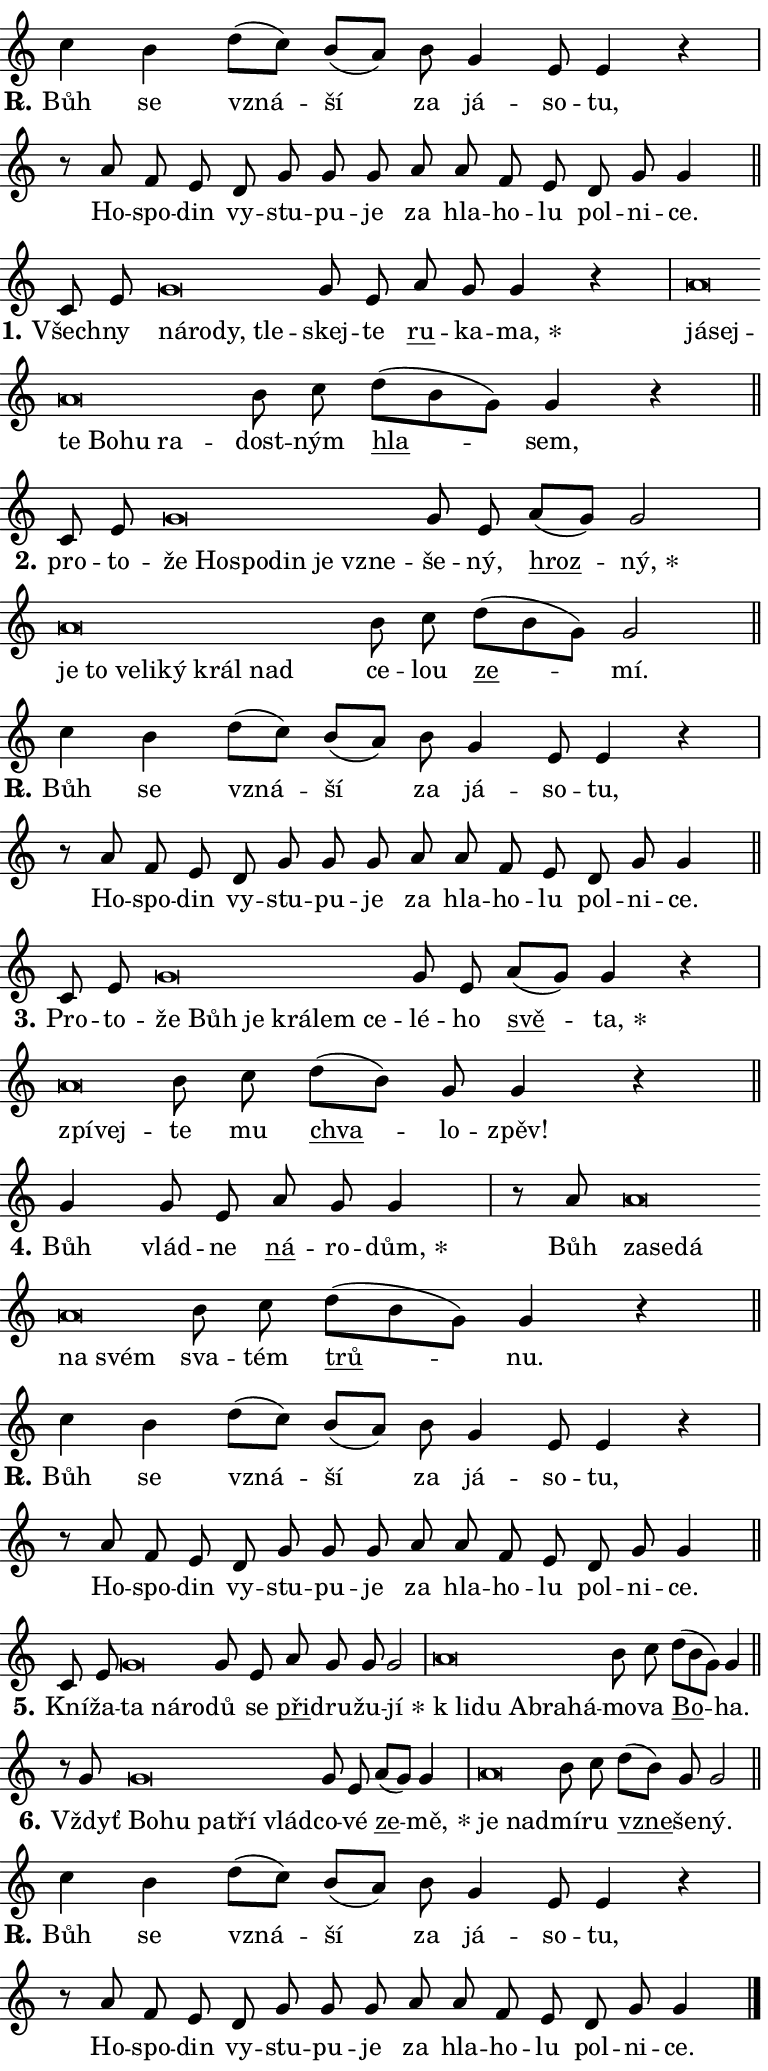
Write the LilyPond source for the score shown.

\version "2.24.0"
\header { tagline = "" }
\paper {
  indent = 0\cm
  top-margin = 0\cm
  right-margin = 0.13\cm % to fit lyric hyphens
  bottom-margin = 0\cm
  left-margin = 0\cm
  paper-width = 13\cm
  page-breaking = #ly:one-page-breaking
  system-system-spacing.basic-distance = #11
  score-system-spacing.basic-distance = #11
  ragged-last = ##f
}


%% Author: Thomas Morley
%% https://lists.gnu.org/archive/html/lilypond-user/2020-05/msg00002.html
#(define (line-position grob)
"Returns position of @var[grob} in current system:
   @code{'start}, if at first time-step
   @code{'end}, if at last time-step
   @code{'middle} otherwise
"
  (let* ((col (ly:item-get-column grob))
         (ln (ly:grob-object col 'left-neighbor))
         (rn (ly:grob-object col 'right-neighbor))
         (col-to-check-left (if (ly:grob? ln) ln col))
         (col-to-check-right (if (ly:grob? rn) rn col))
         (break-dir-left
           (and
             (ly:grob-property col-to-check-left 'non-musical #f)
             (ly:item-break-dir col-to-check-left)))
         (break-dir-right
           (and
             (ly:grob-property col-to-check-right 'non-musical #f)
             (ly:item-break-dir col-to-check-right))))
        (cond ((eqv? 1 break-dir-left) 'start)
              ((eqv? -1 break-dir-right) 'end)
              (else 'middle))))

#(define (tranparent-at-line-position vctor)
  (lambda (grob)
  "Relying on @code{line-position} select the relevant enry from @var{vctor}.
Used to determine transparency,"
    (case (line-position grob)
      ((end) (not (vector-ref vctor 0)))
      ((middle) (not (vector-ref vctor 1)))
      ((start) (not (vector-ref vctor 2))))))

noteHeadBreakVisibility =
#(define-music-function (break-visibility)(vector?)
"Makes @code{NoteHead}s transparent relying on @var{break-visibility}"
#{
  \override NoteHead.transparent =
    #(tranparent-at-line-position break-visibility)
#})

#(define delete-ledgers-for-transparent-note-heads
  (lambda (grob)
    "Reads whether a @code{NoteHead} is transparent.
If so this @code{NoteHead} is removed from @code{'note-heads} from
@var{grob}, which is supposed to be @code{LedgerLineSpanner}.
As a result ledgers are not printed for this @code{NoteHead}"
    (let* ((nhds-array (ly:grob-object grob 'note-heads))
           (nhds-list
             (if (ly:grob-array? nhds-array)
                 (ly:grob-array->list nhds-array)
                 '()))
           ;; Relies on the transparent-property being done before
           ;; Staff.LedgerLineSpanner.after-line-breaking is executed.
           ;; This is fragile ...
           (to-keep
             (remove
               (lambda (nhd)
                 (ly:grob-property nhd 'transparent #f))
               nhds-list)))
      ;; TODO find a better method to iterate over grob-arrays, similiar
      ;; to filter/remove etc for lists
      ;; For now rebuilt from scratch
      (set! (ly:grob-object grob 'note-heads)  '())
      (for-each
        (lambda (nhd)
          (ly:pointer-group-interface::add-grob grob 'note-heads nhd))
        to-keep))))

squashNotes = {
  \override NoteHead.X-extent = #'(-0.2 . 0.2)
  \override NoteHead.Y-extent = #'(-0.75 . 0)
  \override NoteHead.stencil =
    #(lambda (grob)
       (let ((pos (ly:grob-property grob 'staff-position)))
         (begin
           (if (< pos -7) (display "ERROR: Lower brevis then expected\n") (display ""))
           (if (<= pos -6) ly:text-interface::print ly:note-head::print))))
}
unSquashNotes = {
  \revert NoteHead.X-extent
  \revert NoteHead.Y-extent
  \revert NoteHead.stencil
}

hideNotes = \noteHeadBreakVisibility #begin-of-line-visible
unHideNotes = \noteHeadBreakVisibility #all-visible

% work-around for resetting accidentals
% https://lilypond.org/doc/v2.23/Documentation/notation/displaying-rhythms#unmetered-music
cadenzaMeasure = {
  \cadenzaOff
  \partial 1024 s1024
  \cadenzaOn
}

#(define-markup-command (accent layout props text) (markup?)
  "Underline accented syllable"
  (interpret-markup layout props
    #{\markup \override #'(offset . 4.3) \underline { #text }#}))

responsum = \markup \concat {
  "R" \hspace #-1.05 \path #0.1 #'((moveto 0 0.07) (lineto 0.9 0.8)) \hspace #0.05 "."
}

spaceSize = #0.6828661417322834 % exact space size for TeX Gyre Schola

\layout {
  \context {
    \Staff
    \remove "Time_signature_engraver"
    \override LedgerLineSpanner.after-line-breaking = #delete-ledgers-for-transparent-note-heads
  }
  \context {
    \Lyrics {
      \override LyricSpace.minimum-distance = \spaceSize
      \override LyricText.font-name = #"TeX Gyre Schola"
      \override LyricText.font-size = 1
      \override StanzaNumber.font-name = #"TeX Gyre Schola Bold"
      \override StanzaNumber.font-size = 1
    }
  }
  \context {
    \Score 
    \override NoteHead.text =
      #(lambda (grob) 
        (let ((pos (ly:grob-property grob 'staff-position)))
          #{\markup {
            \combine
              \halign #-0.55 \raise #(if (= pos -6) 0 0.5) \override #'(thickness . 2) \draw-line #'(3.2 . 0)
              \musicglyph "noteheads.sM1"
          }#}))
  }
}

% magnetic-lyrics.ily
%
%   written by
%     Jean Abou Samra <jean@abou-samra.fr>
%     Werner Lemberg <wl@gnu.org>
%
%   adapted by
%     Jiri Hon <jiri.hon@gmail.com>
%
% Version 2022-Apr-15

% https://www.mail-archive.com/lilypond-user@gnu.org/msg149350.html

#(define (Left_hyphen_pointer_engraver context)
   "Collect syllable-hyphen-syllable occurrences in lyrics and store
them in properties.  This engraver only looks to the left.  For
example, if the lyrics input is @code{foo -- bar}, it does the
following.

@itemize @bullet
@item
Set the @code{text} property of the @code{LyricHyphen} grob between
@q{foo} and @q{bar} to @code{foo}.

@item
Set the @code{left-hyphen} property of the @code{LyricText} grob with
text @q{foo} to the @code{LyricHyphen} grob between @q{foo} and
@q{bar}.
@end itemize

Use this auxiliary engraver in combination with the
@code{lyric-@/text::@/apply-@/magnetic-@/offset!} hook."
   (let ((hyphen #f)
         (text #f))
     (make-engraver
      (acknowledgers
       ((lyric-syllable-interface engraver grob source-engraver)
        (set! text grob)))
      (end-acknowledgers
       ((lyric-hyphen-interface engraver grob source-engraver)
        ;(when (not (grob::has-interface grob 'lyric-space-interface))
          (set! hyphen grob)));)
      ((stop-translation-timestep engraver)
       (when (and text hyphen)
         (ly:grob-set-object! text 'left-hyphen hyphen))
       (set! text #f)
       (set! hyphen #f)))))

#(define (lyric-text::apply-magnetic-offset! grob)
   "If the space between two syllables is less than the value in
property @code{LyricText@/.details@/.squash-threshold}, move the right
syllable to the left so that it gets concatenated with the left
syllable.

Use this function as a hook for
@code{LyricText@/.after-@/line-@/breaking} if the
@code{Left_@/hyphen_@/pointer_@/engraver} is active."
   (let ((hyphen (ly:grob-object grob 'left-hyphen #f)))
     (when hyphen
       (let ((left-text (ly:spanner-bound hyphen LEFT)))
         (when (grob::has-interface left-text 'lyric-syllable-interface)
           (let* ((common (ly:grob-common-refpoint grob left-text X))
                  (this-x-ext (ly:grob-extent grob common X))
                  (left-x-ext
                   (begin
                     ;; Trigger magnetism for left-text.
                     (ly:grob-property left-text 'after-line-breaking)
                     (ly:grob-extent left-text common X)))
                  ;; `delta` is the gap width between two syllables.
                  (delta (- (interval-start this-x-ext)
                            (interval-end left-x-ext)))
                  (details (ly:grob-property grob 'details))
                  (threshold (assoc-get 'squash-threshold details 0.2)))
             (when (< delta threshold)
               (let* (;; We have to manipulate the input text so that
                      ;; ligatures crossing syllable boundaries are not
                      ;; disabled.  For languages based on the Latin
                      ;; script this is essentially a beautification.
                      ;; However, for non-Western scripts it can be a
                      ;; necessity.
                      (lt (ly:grob-property left-text 'text))
                      (rt (ly:grob-property grob 'text))
                      (is-space (grob::has-interface hyphen 'lyric-space-interface))
                      (space (if is-space " " ""))
                      (extra-delta (if is-space spaceSize 0))
                      ;; Append new syllable.
                      (ltrt-space (if (and (string? lt) (string? rt))
                                (string-append lt space rt)
                                (make-concat-markup (list lt space rt))))
                      ;; Right-align `ltrt` to the right side.
                      (ltrt-space-markup (grob-interpret-markup
                               grob
                               (make-translate-markup
                                (cons (interval-length this-x-ext) 0)
                                (make-right-align-markup ltrt-space)))))
                 (begin
                   ;; Don't print `left-text`.
                   (ly:grob-set-property! left-text 'stencil #f)
                   ;; Set text and stencil (which holds all collected
                   ;; syllables so far) and shift it to the left.
                   (ly:grob-set-property! grob 'text ltrt-space)
                   (ly:grob-set-property! grob 'stencil ltrt-space-markup)
                   (ly:grob-translate-axis! grob (- (- delta extra-delta)) X))))))))))


#(define (lyric-hyphen::displace-bounds-first grob)
   ;; Make very sure this callback isn't triggered too early.
   (let ((left (ly:spanner-bound grob LEFT))
         (right (ly:spanner-bound grob RIGHT)))
     (ly:grob-property left 'after-line-breaking)
     (ly:grob-property right 'after-line-breaking)
     (ly:lyric-hyphen::print grob)))

squashThreshold = #0.4

\layout {
  \context {
    \Lyrics
    \consists #Left_hyphen_pointer_engraver
    \override LyricText.after-line-breaking =
      #lyric-text::apply-magnetic-offset!
    \override LyricHyphen.stencil = #lyric-hyphen::displace-bounds-first
    \override LyricText.details.squash-threshold = \squashThreshold
    \override LyricHyphen.minimum-distance = 0
    \override LyricHyphen.minimum-length = \squashThreshold
  }
}

squashText = \override LyricText.details.squash-threshold = 9999
unSquashText = \override LyricText.details.squash-threshold = \squashThreshold

leftText = \override LyricText.self-alignment-X = #LEFT
unLeftText = \revert LyricText.self-alignment-X

starOffset = #(lambda (grob) 
                (let ((x_offset (ly:self-alignment-interface::aligned-on-x-parent grob)))
                  (if (= x_offset 0) 0 (+ x_offset 1.2))))

star = #(define-music-function (syllable)(string?)
"Append star separator at the end of a syllable"
#{
  \once \override LyricText.X-offset = #starOffset
  \lyricmode { \markup {
    #syllable
    \override #'((font-name . "TeX Gyre Schola Bold")) \hspace #0.2 \lower #0.65 \larger "*"
  } }
#})

starAccent = #(define-music-function (syllable)(string?)
"Append star separator at the end of a syllable and make accent"
#{
  \once \override LyricText.X-offset = #starOffset
  \lyricmode { \markup {
    \accent #syllable
    \override #'((font-name . "TeX Gyre Schola Bold")) \hspace #0.2 \lower #0.65 \larger "*"
  } }
#})

breath = #(define-music-function (syllable)(string?)
"Append breathing indicator at the end of a syllable"
#{
  \lyricmode { \markup { #syllable "+" } }
#})

optionalBreath = #(define-music-function (syllable)(string?)
"Append optional breathing indicator at the end of a syllable"
#{
  \lyricmode { \markup { #syllable "(+)" } }
#})


\score {
    <<
        \new Voice = "melody" { \cadenzaOn \key c \major \relative { c''4 b d8[( c)] b[( a)] \bar "" b g4 e8 e4 r \cadenzaMeasure \bar "|" r8 a f e \bar "" d g g g \bar "" a a f e d g g4 \cadenzaMeasure \bar "||" \break } }
        \new Lyrics \lyricsto "melody" { \lyricmode { \set stanza = \responsum
Bůh se vzná -- ší za já -- so -- tu, Ho -- spo -- din vy -- stu -- pu -- je za hla -- ho -- lu pol -- ni -- ce. } }
    >>
    \layout {}
}

\score {
    <<
        \new Voice = "melody" { \cadenzaOn \key c \major \relative { c'8 e \bar "" \squashNotes g\breve*1/16 \hideNotes \breve*1/16 \bar "" \breve*1/16 \breve*1/16 \bar "" \unHideNotes \unSquashNotes g8 e \bar "" a g g4 r \cadenzaMeasure \bar "|" \squashNotes a\breve*1/16 \hideNotes \breve*1/16 \bar "" \breve*1/16 \bar "" \breve*1/16 \bar "" \breve*1/16 \breve*1/16 \bar "" \unHideNotes \unSquashNotes b8 c \bar "" d[( b g)] g4 r \cadenzaMeasure \bar "||" \break } }
        \new Lyrics \lyricsto "melody" { \lyricmode { \set stanza = "1."
Všech -- ny \leftText ná -- \squashText ro -- dy, tle -- \unLeftText \unSquashText skej -- te \markup \accent ru -- ka -- \star ma, \leftText já -- \squashText sej -- te Bo -- hu ra -- \unLeftText \unSquashText dost -- ným \markup \accent hla -- sem, } }
    >>
    \layout {}
}

\score {
    <<
        \new Voice = "melody" { \cadenzaOn \key c \major \relative { c'8 e \bar "" \squashNotes g\breve*1/16 \hideNotes \breve*1/16 \bar "" \breve*1/16 \bar "" \breve*1/16 \bar "" \breve*1/16 \breve*1/16 \bar "" \unHideNotes \unSquashNotes g8 e \bar "" a[( g)] g2 \cadenzaMeasure \bar "|" \squashNotes a\breve*1/16 \hideNotes \breve*1/16 \bar "" \breve*1/16 \bar "" \breve*1/16 \bar "" \breve*1/16 \bar "" \breve*1/16 \breve*1/16 \bar "" \unHideNotes \unSquashNotes b8 c \bar "" d[( b g)] g2 \cadenzaMeasure \bar "||" \break } }
        \new Lyrics \lyricsto "melody" { \lyricmode { \set stanza = "2."
pro -- to -- \leftText že \squashText Ho -- spo -- din je vzne -- \unLeftText \unSquashText še -- ný, \markup \accent hroz -- \star ný, \leftText je \squashText to ve -- li -- ký král nad \unLeftText \unSquashText ce -- lou \markup \accent ze -- mí. } }
    >>
    \layout {}
}

\score {
    <<
        \new Voice = "melody" { \cadenzaOn \key c \major \relative { c''4 b d8[( c)] b[( a)] \bar "" b g4 e8 e4 r \cadenzaMeasure \bar "|" r8 a f e \bar "" d g g g \bar "" a a f e d g g4 \cadenzaMeasure \bar "||" \break } }
        \new Lyrics \lyricsto "melody" { \lyricmode { \set stanza = \responsum
Bůh se vzná -- ší za já -- so -- tu, Ho -- spo -- din vy -- stu -- pu -- je za hla -- ho -- lu pol -- ni -- ce. } }
    >>
    \layout {}
}

\score {
    <<
        \new Voice = "melody" { \cadenzaOn \key c \major \relative { c'8 e \bar "" \squashNotes g\breve*1/16 \hideNotes \breve*1/16 \bar "" \breve*1/16 \bar "" \breve*1/16 \bar "" \breve*1/16 \breve*1/16 \bar "" \unHideNotes \unSquashNotes g8 e \bar "" a[( g)] g4 r \cadenzaMeasure \bar "|" \squashNotes a\breve*1/16 \hideNotes \breve*1/16 \bar "" \unHideNotes \unSquashNotes b8 c \bar "" d[( b)] g g4 r \cadenzaMeasure \bar "||" \break } }
        \new Lyrics \lyricsto "melody" { \lyricmode { \set stanza = "3."
Pro -- to -- \leftText že \squashText Bůh je krá -- lem ce -- \unLeftText \unSquashText lé -- ho \markup \accent svě -- \star ta, \leftText zpí -- \squashText vej -- \unLeftText \unSquashText te mu \markup \accent chva -- lo -- zpěv! } }
    >>
    \layout {}
}

\score {
    <<
        \new Voice = "melody" { \cadenzaOn \key c \major \relative { g'4 g8 e \bar "" a g g4 \cadenzaMeasure \bar "|" r8 a8 \squashNotes a\breve*1/16 \hideNotes \breve*1/16 \bar "" \breve*1/16 \bar "" \breve*1/16 \breve*1/16 \bar "" \unHideNotes \unSquashNotes b8 c \bar "" d[( b g)] g4 r \cadenzaMeasure \bar "||" \break } }
        \new Lyrics \lyricsto "melody" { \lyricmode { \set stanza = "4."
Bůh vlád -- ne \markup \accent ná -- ro -- \star dům, Bůh \leftText za -- \squashText se -- dá na svém \unLeftText \unSquashText sva -- tém \markup \accent trů -- nu. } }
    >>
    \layout {}
}

\score {
    <<
        \new Voice = "melody" { \cadenzaOn \key c \major \relative { c''4 b d8[( c)] b[( a)] \bar "" b g4 e8 e4 r \cadenzaMeasure \bar "|" r8 a f e \bar "" d g g g \bar "" a a f e d g g4 \cadenzaMeasure \bar "||" \break } }
        \new Lyrics \lyricsto "melody" { \lyricmode { \set stanza = \responsum
Bůh se vzná -- ší za já -- so -- tu, Ho -- spo -- din vy -- stu -- pu -- je za hla -- ho -- lu pol -- ni -- ce. } }
    >>
    \layout {}
}

\score {
    <<
        \new Voice = "melody" { \cadenzaOn \key c \major \relative { c'8 e \bar "" \squashNotes g\breve*1/16 \hideNotes \breve*1/16 \breve*1/16 \bar "" \unHideNotes \unSquashNotes g8 e \bar "" a g g g2 \cadenzaMeasure \bar "|" \squashNotes a\breve*1/16 \hideNotes \breve*1/16 \bar "" \breve*1/16 \bar "" \breve*1/16 \breve*1/16 \bar "" \unHideNotes \unSquashNotes b8 c \bar "" d[( b g)] g4 \cadenzaMeasure \bar "||" \break } }
        \new Lyrics \lyricsto "melody" { \lyricmode { \set stanza = "5."
Kní -- ža -- \leftText ta \squashText ná -- ro -- \unLeftText \unSquashText dů se \markup \accent při -- dru -- žu -- \star jí \leftText "k li" -- \squashText du Ab -- ra -- há -- \unLeftText \unSquashText mo -- va \markup \accent Bo -- ha. } }
    >>
    \layout {}
}

\score {
    <<
        \new Voice = "melody" { \cadenzaOn \key c \major \relative { r8 g'8 \squashNotes g\breve*1/16 \hideNotes \breve*1/16 \bar "" \breve*1/16 \bar "" \breve*1/16 \breve*1/16 \bar "" \unHideNotes \unSquashNotes g8 e \bar "" a[( g)] g4 \cadenzaMeasure \bar "|" \squashNotes a\breve*1/16 \hideNotes \breve*1/16 \bar "" \unHideNotes \unSquashNotes b8 c \bar "" d[( b)] g g2 \cadenzaMeasure \bar "||" \break } }
        \new Lyrics \lyricsto "melody" { \lyricmode { \set stanza = "6."
Vždyť \leftText Bo -- \squashText hu pa -- tří vlád -- \unLeftText \unSquashText co -- vé \markup \accent ze -- \star mě, \leftText je \squashText nad -- \unLeftText \unSquashText mí -- ru \markup \accent vzne -- še -- ný. } }
    >>
    \layout {}
}

\score {
    <<
        \new Voice = "melody" { \cadenzaOn \key c \major \relative { c''4 b d8[( c)] b[( a)] \bar "" b g4 e8 e4 r \cadenzaMeasure \bar "|" r8 a f e \bar "" d g g g \bar "" a a f e d g g4 \cadenzaMeasure \bar "||" \break } \bar "|." }
        \new Lyrics \lyricsto "melody" { \lyricmode { \set stanza = \responsum
Bůh se vzná -- ší za já -- so -- tu, Ho -- spo -- din vy -- stu -- pu -- je za hla -- ho -- lu pol -- ni -- ce. } }
    >>
    \layout {}
}
